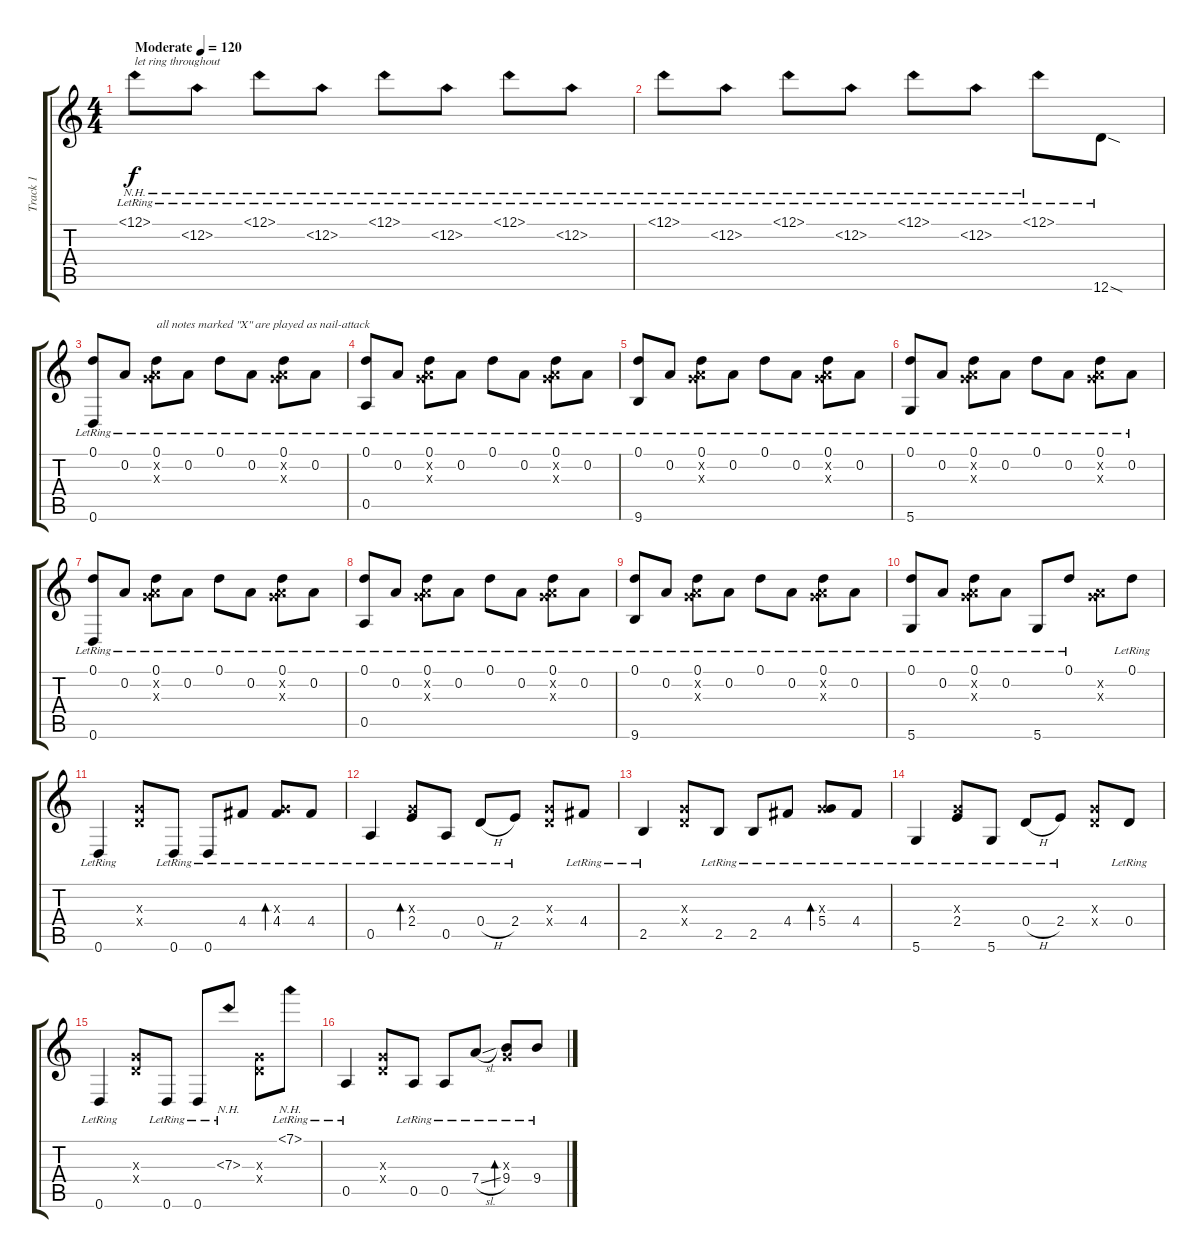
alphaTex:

\track ("Track 1" "Track 1") {instrument acousticguitarsteel}
\staff {score tabs}
\tuning (D4 A3 G3 D3 A2 D2) {hide}
\ts (4 4)
\tempo (120 "Moderate")
\clef g2
\ks c
12.1{nh lr}.8{txt "let ring throughout" dy f volume 2 instrument acousticguitarsteel} 12.2{nh lr}.8{volume 13} 12.1{nh lr}.8 12.2{nh lr}.8 12.1{nh lr}.8 12.2{nh lr}.8 12.1{nh lr}.8 12.2{nh lr}.8 |
12.1{nh lr}.8 12.2{nh lr}.8 12.1{nh lr}.8 12.2{nh lr}.8 12.1{nh lr}.8 12.2{nh lr}.8 12.1{nh lr}.8 12.6{sod lr}.8 |
(0.1{lr} 0.6{lr}).8 0.2{lr}.8 (0.1{lr} 0.2{x} 0.3{x}).8{txt "all notes marked \"X\" are played as nail-attack"} 0.2{lr}.8 0.1{lr}.8 0.2{lr}.8 (0.1{lr} 0.2{x} 0.3{x}).8 0.2{lr}.8 |
(0.1{lr} 0.5{lr}).8 0.2{lr}.8 (0.1{lr} 0.2{x} 0.3{x}).8 0.2{lr}.8 0.1{lr}.8 0.2{lr}.8 (0.1{lr} 0.2{x} 0.3{x}).8 0.2{lr}.8 |
(0.1{lr} 9.6{lr}).8 0.2{lr}.8 (0.1{lr} 0.2{x} 0.3{x}).8 0.2{lr}.8 0.1{lr}.8 0.2{lr}.8 (0.1{lr} 0.2{x} 0.3{x}).8 0.2{lr}.8 |
(0.1{lr} 5.6{lr}).8 0.2{lr}.8 (0.1{lr} 0.2{x} 0.3{x}).8 0.2{lr}.8 0.1{lr}.8 0.2{lr}.8 (0.1{lr} 0.2{x} 0.3{x}).8 0.2{lr}.8 |
(0.1{lr} 0.6{lr}).8 0.2{lr}.8 (0.1{lr} 0.2{x} 0.3{x}).8 0.2{lr}.8 0.1{lr}.8 0.2{lr}.8 (0.1{lr} 0.2{x} 0.3{x}).8 0.2{lr}.8 |
(0.1{lr} 0.5{lr}).8 0.2{lr}.8 (0.1{lr} 0.2{x} 0.3{x}).8 0.2{lr}.8 0.1{lr}.8 0.2{lr}.8 (0.1{lr} 0.2{x} 0.3{x}).8 0.2{lr}.8 |
(0.1{lr} 9.6{lr}).8 0.2{lr}.8 (0.1{lr} 0.2{x} 0.3{x}).8 0.2{lr}.8 0.1{lr}.8 0.2{lr}.8 (0.1{lr} 0.2{x} 0.3{x}).8 0.2{lr}.8 |
(0.1{lr} 5.6{lr}).8 0.2{lr}.8 (0.1{lr} 0.2{x} 0.3{x}).8 0.2{lr}.8 5.6{lr}.8 0.1{lr}.8 (0.2{x} 0.3{x}).8 0.1{lr}.8 |
0.6{lr}.4 (0.3{x} 0.4{x}).8 0.6{lr}.8 0.6{lr}.8 4.4{lr}.8 (0.3{x} 4.4{lr}).8{bd 240} 4.4{lr}.8 |
0.5{lr}.4 (0.3{x} 2.4{lr}).8{bd 240} 0.5{lr}.8 0.4{h lr}.8 2.4{lr}.8 (0.3{x} 0.4{x}).8 4.4{lr}.8 |
2.5{lr}.4 (0.3{x} 0.4{x}).8 2.5{lr}.8 2.5{lr}.8 4.4{lr}.8 (0.3{x} 5.4{lr}).8{bd 240} 4.4{lr}.8 |
5.6{lr}.4 (0.3{x} 2.4{lr}).8 5.6{lr}.8 0.4{h lr}.8 2.4{lr}.8 (0.3{x} 0.4{x}).8 0.4{lr}.8 |
0.6{lr}.4 (0.3{x} 0.4{x}).8 0.6{lr}.8 0.6{lr}.8 7.3{nh lr}.8 (0.3{x} 0.4{x}).8 7.1{nh lr}.8 |
0.5{lr}.4 (0.3{x} 0.4{x}).8 0.5{lr}.8 0.5{lr}.8 7.4{sl lr}.8 (0.3{x} 9.4{lr}).8{bd 240} 9.4{lr}.8
